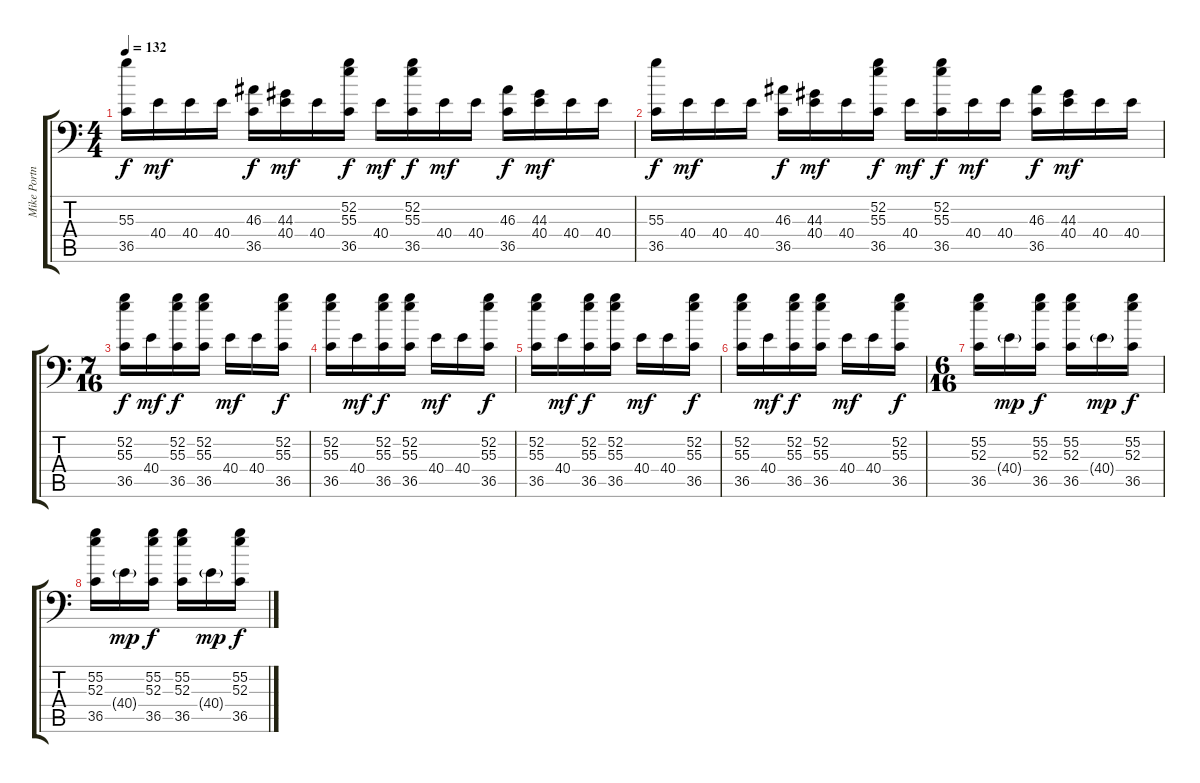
\track ("Mike Portnoy" "Mike Portn") {instrument acousticgrandpiano}
\staff {score tabs}
\tuning (C-1 C-1 C-1 C-1 C-1 C-1) {hide}
\ts (4 4)
\tempo 132
\clef f4
\ks c
(55.3 36.5).16{dy f} 40.4.16{dy mf} 40.4.16 40.4.16 (46.3 36.5).16{dy f} (44.3 40.4).16{dy mf} 40.4.16 (52.2 55.3 36.5).16{dy f} 40.4.16{dy mf} (52.2 55.3 36.5).16{dy f} 40.4.16{dy mf} 40.4.16 (46.3 36.5).16{dy f} (44.3 40.4).16{dy mf} 40.4.16 40.4.16 |
(55.3 36.5).16{dy f} 40.4.16{dy mf} 40.4.16 40.4.16 (46.3 36.5).16{dy f} (44.3 40.4).16{dy mf} 40.4.16 (52.2 55.3 36.5).16{dy f} 40.4.16{dy mf} (52.2 55.3 36.5).16{dy f} 40.4.16{dy mf} 40.4.16 (46.3 36.5).16{dy f} (44.3 40.4).16{dy mf} 40.4.16 40.4.16 |
\ts (7 16)
(52.2 55.3 36.5).16{dy f} 40.4.16{dy mf} (52.2 55.3 36.5).16{dy f} (52.2 55.3 36.5).16 40.4.16{dy mf} 40.4.16 (52.2 55.3 36.5).16{dy f} |
(52.2 55.3 36.5).16 40.4.16{dy mf} (52.2 55.3 36.5).16{dy f} (52.2 55.3 36.5).16 40.4.16{dy mf} 40.4.16 (52.2 55.3 36.5).16{dy f} |
(52.2 55.3 36.5).16 40.4.16{dy mf} (52.2 55.3 36.5).16{dy f} (52.2 55.3 36.5).16 40.4.16{dy mf} 40.4.16 (52.2 55.3 36.5).16{dy f} |
(52.2 55.3 36.5).16 40.4.16{dy mf} (52.2 55.3 36.5).16{dy f} (52.2 55.3 36.5).16 40.4.16{dy mf} 40.4.16 (52.2 55.3 36.5).16{dy f} |
\ts (6 16)
(55.2 52.3 36.5).16 40.4{g}.16{dy mp} (55.2 52.3 36.5).16{dy f} (55.2 52.3 36.5).16 40.4{g}.16{dy mp} (55.2 52.3 36.5).16{dy f} |
(55.2 52.3 36.5).16 40.4{g}.16{dy mp} (55.2 52.3 36.5).16{dy f} (55.2 52.3 36.5).16 40.4{g}.16{dy mp} (55.2 52.3 36.5).16{dy f}
